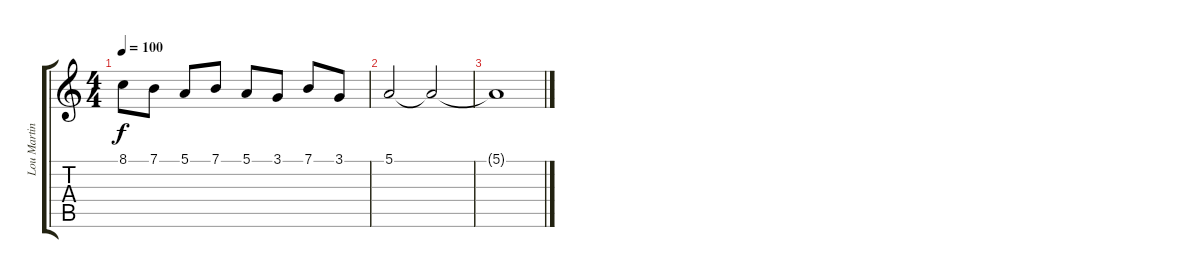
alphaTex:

\track ("Lou Martin" "Lou Martin") {instrument rockorgan}
\staff {score tabs}
\tuning (E4 B3 G3 D3 A2 E2) {hide}
\ts (4 4)
\tempo 100
\clef g2
\ks c
8.1.8{dy f} 7.1.8 5.1.8 7.1.8 5.1.8 3.1.8 7.1.8 3.1.8 |
5.1.2{volume 0} 5.1{t}.2 |
5.1{t}.1
